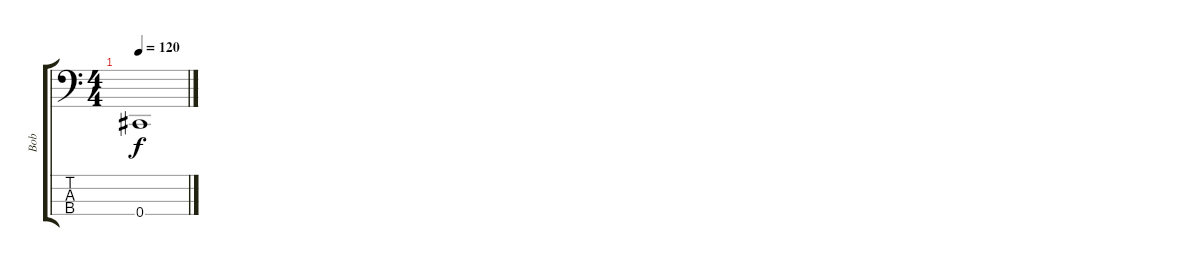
\track ("Bob" "Bob") {instrument electricbassfinger}
\staff {score tabs}
\tuning (Gb2 Db2 Ab1 Db1) {hide}
\ts (4 4)
\tempo 120
\clef f4
\ks c
0.4.1{dy f}
